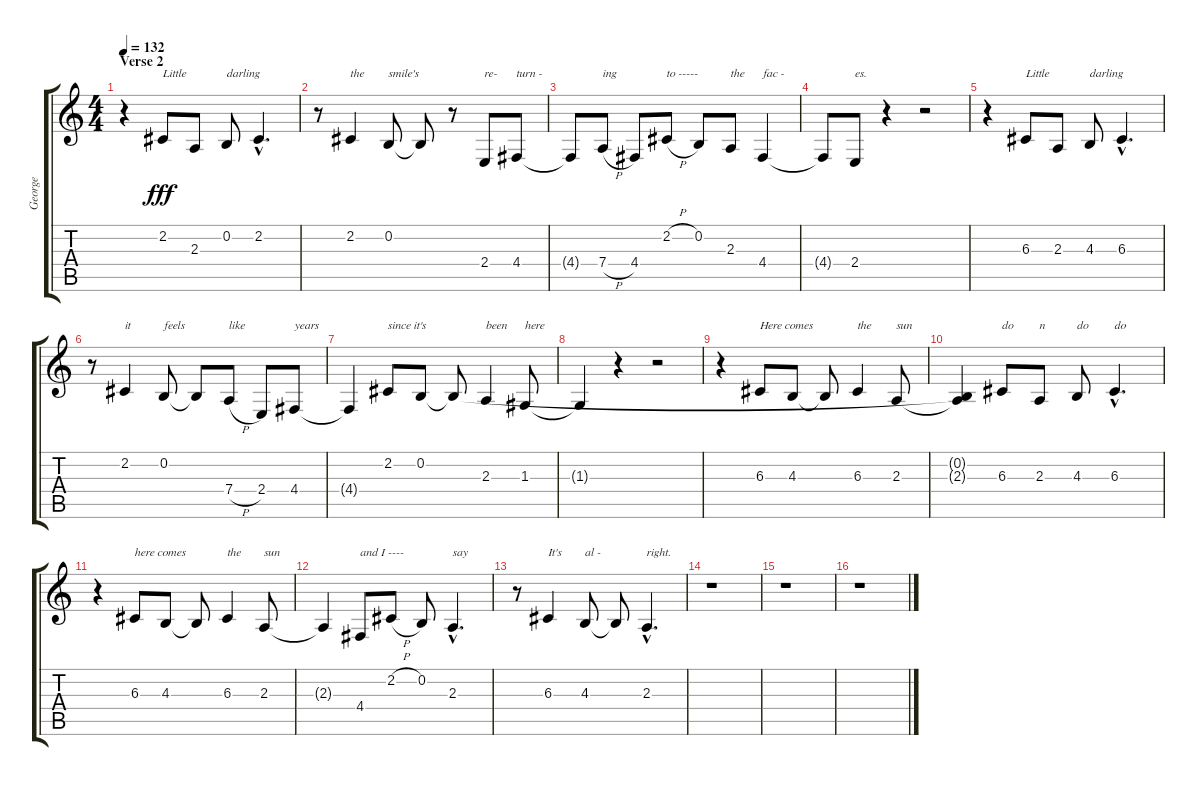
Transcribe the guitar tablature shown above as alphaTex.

\track ("George" "George") {instrument tenorsax}
\staff {score tabs}
\tuning (E4 B3 G3 D3 A2 E2) {hide}
\ts (4 4)
\section ("" "Verse 2")
\tempo 132
\clef g2
\ks c
r.4{dy fff} 2.2.8{txt "Little"} 2.3.8 0.2.8{txt "darling"} 2.2{hac}.4{d} |
r.8 2.2.4{txt "the"} 0.2.8{txt "smile's"} 0.2{t}.8 r.8{txt " "} 2.4.8{txt "re-"} 4.4.8{txt "turn -"} |
4.4{t}.8 7.4{h}.8{txt "ing"} 4.4.8 2.2{h}.8{txt "to -----"} 0.2.8 2.3.8{txt "the"} 4.4.4{txt "fac -"} |
4.4{t}.8 2.4.8{txt "es."} r.4 r.2 |
r.4 6.3.8{txt "Little"} 2.3.8 4.3.8{txt "darling"} 6.3{hac}.4{d} |
r.8 2.2.4{txt "it"} 0.2.8{txt "feels"} 0.2{t}.8 7.4{h}.8{txt "like"} 2.4.8 4.4.8{txt "years"} |
4.4{t}.4 2.2.8{txt "since it's"} 0.2.8 0.2{t}.8 2.3.4{txt "been"} 1.3.8{txt "here"} |
1.3{t}.4 r.4 r.2 |
r.4 6.3.8{txt "Here comes"} 4.3.8 4.3{t}.8 6.3.4{txt "the"} 2.3.8{txt "sun"} |
(0.2{t} 2.3{t}).4 6.3.8{txt "do"} 2.3.8{txt "n"} 4.3.8{txt "do"} 6.3{hac}.4{d txt "do"} |
r.4 6.3.8{txt "here comes"} 4.3.8 4.3{t}.8 6.3.4{txt "the"} 2.3.8{txt "sun"} |
2.3{t}.4 4.4.8{txt "and I ----"} 2.2{h}.8 0.2.8 2.3{hac}.4{d txt "say"} |
r.8 6.3.4{txt "It's"} 4.3.8{txt "al -"} 4.3{t}.8 2.3{hac}.4{d txt "right."} |
r.1 |
r.1 |
r.1
